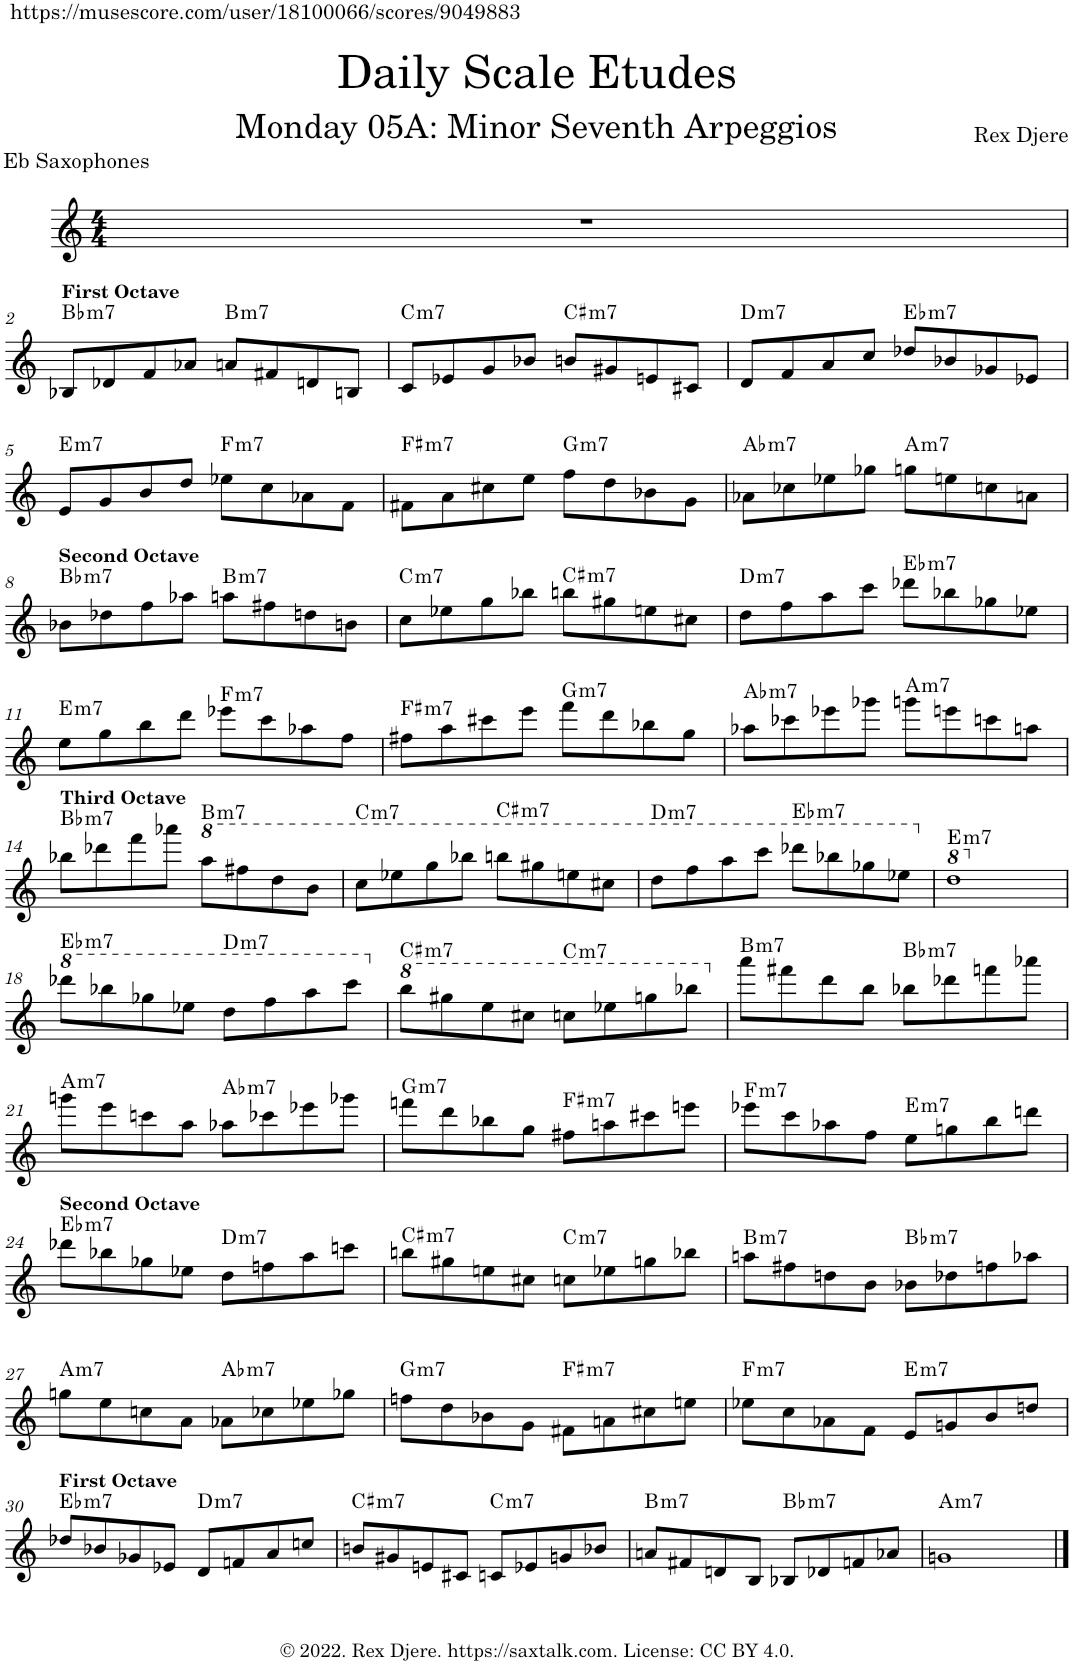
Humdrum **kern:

**kern	**harte
*part1	*part1
*staff1	*
*I"Alto Saxophone	*
*I'A. Sax.	*
*clefG2	*
*Trd5c9	*
*k[]	*
*M4/4	*
=1	=1
1r	.
!!LO:LB:g=z
=2	=2
!LO:TX:a:B:t=First Octave	!LO:H:kt=m7
8B-X/L	Bb:min7
8d-X/	.
8f/	.
8a-X/J	.
!	!LO:H:kt=m7
8an/L	B:min7
8f#X/	.
8dn/	.
8Bn/J	.
=3	=3
!	!LO:H:kt=m7
8c/L	C:min7
8e-X/	.
8g/	.
8b-X/J	.
!	!LO:H:kt=m7
8bn/L	C#:min7
8g#X/	.
8en/	.
8c#X/J	.
=4	=4
!	!LO:H:kt=m7
8d/L	D:min7
8f/	.
8a/	.
8cc/J	.
!	!LO:H:kt=m7
8dd-X/L	Eb:min7
8b-X/	.
8g-X/	.
8e-X/J	.
!!LO:LB:g=z
=5	=5
!	!LO:H:kt=m7
8e/L	E:min7
8g/	.
8b/	.
8dd/J	.
!	!LO:H:kt=m7
8ee-X\L	F:min7
8cc\	.
8a-X\	.
8f\J	.
=6	=6
!	!LO:H:kt=m7
8f#X\L	F#:min7
8a\	.
8cc#X\	.
8ee\J	.
!	!LO:H:kt=m7
8ff\L	G:min7
8dd\	.
8b-X\	.
8g\J	.
=7	=7
!	!LO:H:kt=m7
8a-X\L	Ab:min7
8cc-X\	.
8ee-X\	.
8gg-X\J	.
!	!LO:H:kt=m7
8ggn\L	A:min7
8een\	.
8ccn\	.
8an\J	.
!!LO:LB:g=z
=8	=8
!LO:TX:a:B:t=Second Octave	!LO:H:kt=m7
8b-X\L	Bb:min7
8dd-X\	.
8ff\	.
8aa-X\J	.
!	!LO:H:kt=m7
8aan\L	B:min7
8ff#X\	.
8ddn\	.
8bn\J	.
=9	=9
!	!LO:H:kt=m7
8cc\L	C:min7
8ee-X\	.
8gg\	.
8bb-X\J	.
!	!LO:H:kt=m7
8bbn\L	C#:min7
8gg#X\	.
8een\	.
8cc#X\J	.
=10	=10
!	!LO:H:kt=m7
8dd\L	D:min7
8ff\	.
8aa\	.
8ccc\J	.
!	!LO:H:kt=m7
8ddd-X\L	Eb:min7
8bb-X\	.
8gg-X\	.
8ee-X\J	.
!!LO:LB:g=z
=11	=11
!	!LO:H:kt=m7
8ee\L	E:min7
8gg\	.
8bb\	.
8ddd\J	.
!	!LO:H:kt=m7
8eee-X\L	F:min7
8ccc\	.
8aa-X\	.
8ff\J	.
=12	=12
!	!LO:H:kt=m7
8ff#X\L	F#:min7
8aa\	.
8ccc#X\	.
8eee\J	.
!	!LO:H:kt=m7
8fff\L	G:min7
8ddd\	.
8bb-X\	.
8gg\J	.
=13	=13
!	!LO:H:kt=m7
8aa-X\L	Ab:min7
8ccc-X\	.
8eee-X\	.
8ggg-X\J	.
!	!LO:H:kt=m7
8gggn\L	A:min7
8eeen\	.
8cccn\	.
8aan\J	.
!!LO:LB:g=z
=14	=14
!LO:TX:a:B:t=Third Octave	!LO:H:kt=m7
8bb-X\L	Bb:min7
8ddd-X\	.
8fff\	.
8aaa-X\J	.
*8va	*
!	!LO:H:kt=m7
8aaa\L	B:min7
8fff#X\	.
8ddd\	.
8bb\J	.
=15	=15
!	!LO:H:kt=m7
8ccc\L	C:min7
8eee-X\	.
8ggg\	.
8bbb-X\J	.
!	!LO:H:kt=m7
8bbbn\L	C#:min7
8ggg#X\	.
8eeen\	.
8ccc#X\J	.
=16	=16
!	!LO:H:kt=m7
8ddd\L	D:min7
8fff\	.
8aaa\	.
8cccc\J	.
!	!LO:H:kt=m7
8dddd-X\L	Eb:min7
8bbb-X\	.
8ggg-X\	.
8eee-X\J	.
=17	=17
*X8va	*
*8va	*
!	!LO:H:kt=m7
1ddd	E:min7
!!LO:LB:g=z
=18	=18
*X8va	*
*8va	*
!	!LO:H:kt=m7
8dddd-X\L	Eb:min7
8bbb-X\	.
8ggg-X\	.
8eee-X\J	.
!	!LO:H:kt=m7
8ddd\L	D:min7
8fff\	.
8aaa\	.
8cccc\J	.
=19	=19
*X8va	*
*8va	*
!	!LO:H:kt=m7
8bbb\L	C#:min7
8ggg#X\	.
8eee\	.
8ccc#X\J	.
!	!LO:H:kt=m7
8cccn\L	C:min7
8eee-X\	.
8gggn\	.
8bbb-X\J	.
=20	=20
*X8va	*
!	!LO:H:kt=m7
8aaa\L	B:min7
8fff#X\	.
8ddd\	.
8bb\J	.
!	!LO:H:kt=m7
8bb-X\L	Bb:min7
8ddd-X\	.
8fffn\	.
8aaa-X\J	.
!!LO:LB:g=z
=21	=21
!	!LO:H:kt=m7
8gggn\L	A:min7
8eee\	.
8cccn\	.
8aa\J	.
!	!LO:H:kt=m7
8aa-X\L	Ab:min7
8ccc-X\	.
8eee-X\	.
8ggg-X\J	.
=22	=22
!	!LO:H:kt=m7
8fffn\L	G:min7
8ddd\	.
8bb-X\	.
8gg\J	.
!	!LO:H:kt=m7
8ff#X\L	F#:min7
8aan\	.
8ccc#X\	.
8eeen\J	.
=23	=23
!	!LO:H:kt=m7
8eee-X\L	F:min7
8ccc\	.
8aa-X\	.
8ff\J	.
!	!LO:H:kt=m7
8ee\L	E:min7
8ggn\	.
8bb\	.
8dddn\J	.
!!LO:LB:g=z
=24	=24
!LO:TX:a:B:t=Second Octave	!LO:H:kt=m7
8ddd-X\L	Eb:min7
8bb-X\	.
8gg-X\	.
8ee-X\J	.
!	!LO:H:kt=m7
8dd\L	D:min7
8ffn\	.
8aa\	.
8cccn\J	.
=25	=25
!	!LO:H:kt=m7
8bbn\L	C#:min7
8gg#X\	.
8een\	.
8cc#X\J	.
!	!LO:H:kt=m7
8ccn\L	C:min7
8ee-X\	.
8ggn\	.
8bb-X\J	.
=26	=26
!	!LO:H:kt=m7
8aan\L	B:min7
8ff#X\	.
8ddn\	.
8b\J	.
!	!LO:H:kt=m7
8b-X\L	Bb:min7
8dd-X\	.
8ffn\	.
8aa-X\J	.
!!LO:LB:g=z
=27	=27
!	!LO:H:kt=m7
8ggn\L	A:min7
8ee\	.
8ccn\	.
8a\J	.
!	!LO:H:kt=m7
8a-X\L	Ab:min7
8cc-X\	.
8ee-X\	.
8gg-X\J	.
=28	=28
!	!LO:H:kt=m7
8ffn\L	G:min7
8dd\	.
8b-X\	.
8g\J	.
!	!LO:H:kt=m7
8f#X\L	F#:min7
8an\	.
8cc#X\	.
8een\J	.
=29	=29
!	!LO:H:kt=m7
8ee-X\L	F:min7
8cc\	.
8a-X\	.
8f\J	.
!	!LO:H:kt=m7
8e/L	E:min7
8gn/	.
8b/	.
8ddn/J	.
!!LO:LB:g=z
=30	=30
!LO:TX:a:B:t=First Octave	!LO:H:kt=m7
8dd-X/L	Eb:min7
8b-X/	.
8g-X/	.
8e-X/J	.
!	!LO:H:kt=m7
8d/L	D:min7
8fn/	.
8a/	.
8ccn/J	.
=31	=31
!	!LO:H:kt=m7
8bn/L	C#:min7
8g#X/	.
8en/	.
8c#X/J	.
!	!LO:H:kt=m7
8cn/L	C:min7
8e-X/	.
8gn/	.
8b-X/J	.
=32	=32
!	!LO:H:kt=m7
8an/L	B:min7
8f#X/	.
8dn/	.
8B/J	.
!	!LO:H:kt=m7
8B-X/L	Bb:min7
8d-X/	.
8fn/	.
8a-X/J	.
=33	=33
!	!LO:H:kt=m7
1gn	A:min7
==	==
*-	*-
